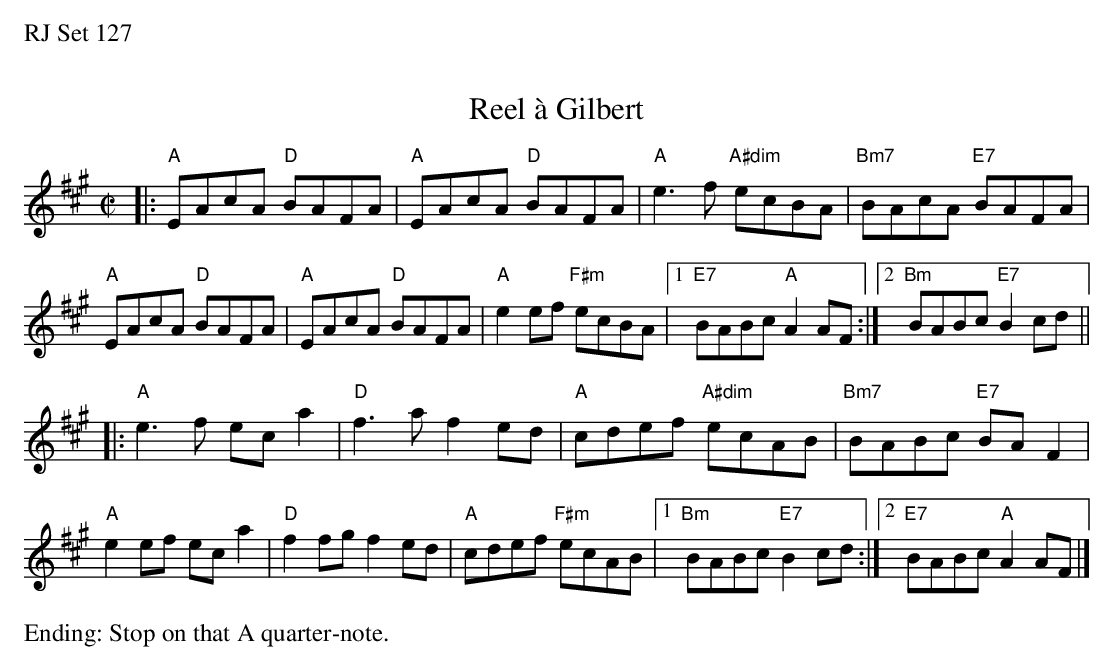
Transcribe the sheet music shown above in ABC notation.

X:1
T: Reel \`a Gilbert
M: C|
L: 1/8
K: A
|:\
"A"EAcA "D"BAFA | "A"EAcA "D"BAFA | "A"e3f "A#dim"ecBA | "Bm7"BAcA "E7"BAFA |
"A"EAcA "D"BAFA | "A"EAcA "D"BAFA | "A"e2ef "F#m" ecBA |1 "E7"BABc "A"A2AF :|[2 "Bm"BABc "E7"B2cd ||
|:\
"A"e3f eca2 | "D"f3a f2ed | "A"cdef "A#dim"ecAB | "Bm7"BABc "E7"BAF2 |
"A"e2ef eca2 | "D"f2fg f2ed | "A"cdef "F#m"ecAB |1 "Bm"BABc "E7"B2cd :|[2 "E7"BABc "A"A2 AF |]
